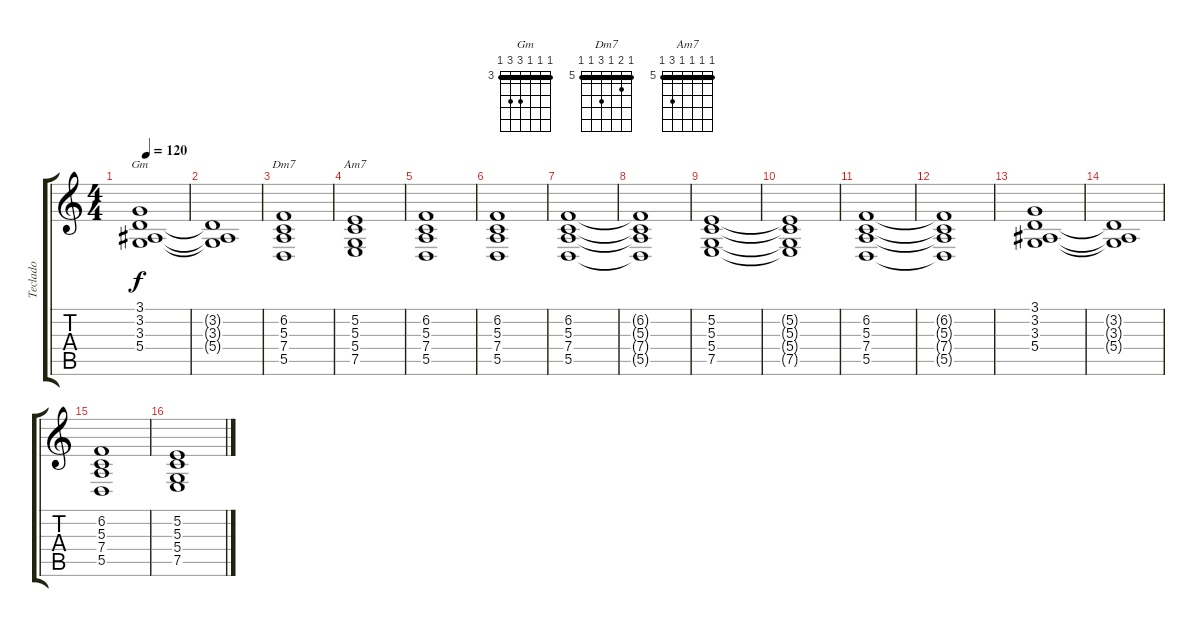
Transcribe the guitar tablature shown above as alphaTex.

\track ("Teclado" "Teclado") {instrument electricpiano2}
\staff {score tabs}
\tuning (E4 B3 G3 D3 A2 E2) {hide}
\chord ("Gm" 3 3 3 5 5 3) {firstfret 3 barre 3}
\chord ("Dm7" 5 6 5 7 5 5) {firstfret 5 barre 5}
\chord ("Am7" 5 5 5 5 7 5) {firstfret 5 barre 5}
\ts (4 4)
\tempo 120
\clef g2
\ks c
(3.1 3.2 3.3 5.4).1{ch "Gm" dy f} |
(3.2{t} 3.3{t} 5.4{t}).1 |
(6.2 5.3 7.4 5.5).1{ch "Dm7"} |
(5.2 5.3 5.4 7.5).1{ch "Am7"} |
(6.2 5.3 7.4 5.5).1 |
(6.2 5.3 7.4 5.5).1 |
(6.2 5.3 7.4 5.5).1 |
(6.2{t} 5.3{t} 7.4{t} 5.5{t}).1 |
(5.2 5.3 5.4 7.5).1 |
(5.2{t} 5.3{t} 5.4{t} 7.5{t}).1 |
(6.2 5.3 7.4 5.5).1 |
(6.2{t} 5.3{t} 7.4{t} 5.5{t}).1 |
(3.1 3.2 3.3 5.4).1 |
(3.2{t} 3.3{t} 5.4{t}).1 |
(6.2 5.3 7.4 5.5).1 |
(5.2 5.3 5.4 7.5).1
